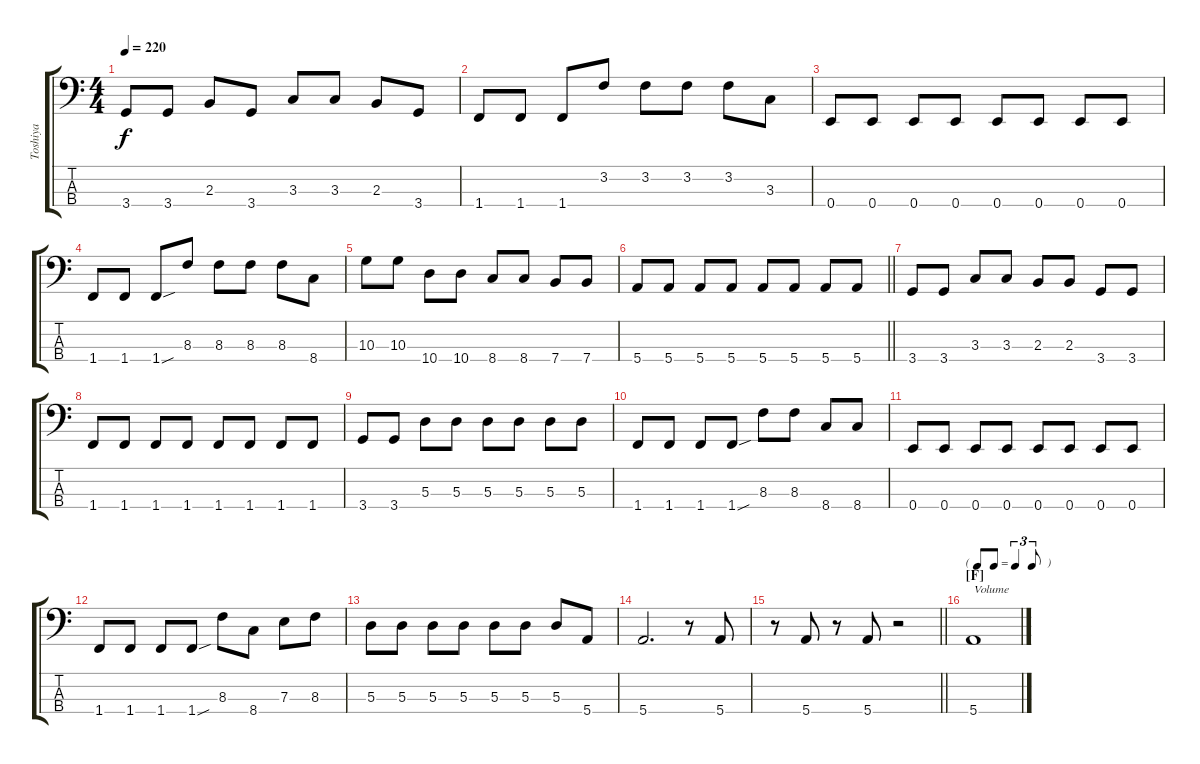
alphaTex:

\track ("Toshiya" "Toshiya") {instrument electricbasspick}
\staff {score tabs}
\tuning (G2 D2 A1 E1) {hide}
\ts (4 4)
\tempo 220
\clef f4
\ks c
3.4.8{dy f} 3.4.8 2.3.8 3.4.8 3.3.8 3.3.8 2.3.8 3.4.8 |
1.4.8 1.4.8 1.4.8 3.2.8 3.2.8 3.2.8 3.2.8 3.3.8 |
0.4.8 0.4.8 0.4.8 0.4.8 0.4.8 0.4.8 0.4.8 0.4.8 |
1.4.8 1.4.8 1.4{sou}.8 8.3.8 8.3.8 8.3.8 8.3.8 8.4.8 |
10.3.8 10.3.8 10.4.8 10.4.8 8.4.8 8.4.8 7.4.8 7.4.8 |
\barLineRight lightlight
5.4.8 5.4.8 5.4.8 5.4.8 5.4.8 5.4.8 5.4.8 5.4.8 |
3.4.8 3.4.8 3.3.8 3.3.8 2.3.8 2.3.8 3.4.8 3.4.8 |
1.4.8 1.4.8 1.4.8 1.4.8 1.4.8 1.4.8 1.4.8 1.4.8 |
3.4.8 3.4.8 5.3.8 5.3.8 5.3.8 5.3.8 5.3.8 5.3.8 |
1.4.8 1.4.8 1.4.8 1.4{sou}.8 8.3.8 8.3.8 8.4.8 8.4.8 |
0.4.8 0.4.8 0.4.8 0.4.8 0.4.8 0.4.8 0.4.8 0.4.8 |
1.4.8 1.4.8 1.4.8 1.4{sou}.8 8.3.8 8.4.8 7.3.8 8.3.8 |
5.3.8 5.3.8 5.3.8 5.3.8 5.3.8 5.3.8 5.3.8 5.4.8 |
5.4.2{d} r.8 5.4.8 |
\barLineRight lightlight
r.8 5.4.8 r.8 5.4.8 r.2 |
\tf triplet8th
\section ("" "[F]")
5.4.1{txt "Volume" volume 10}
